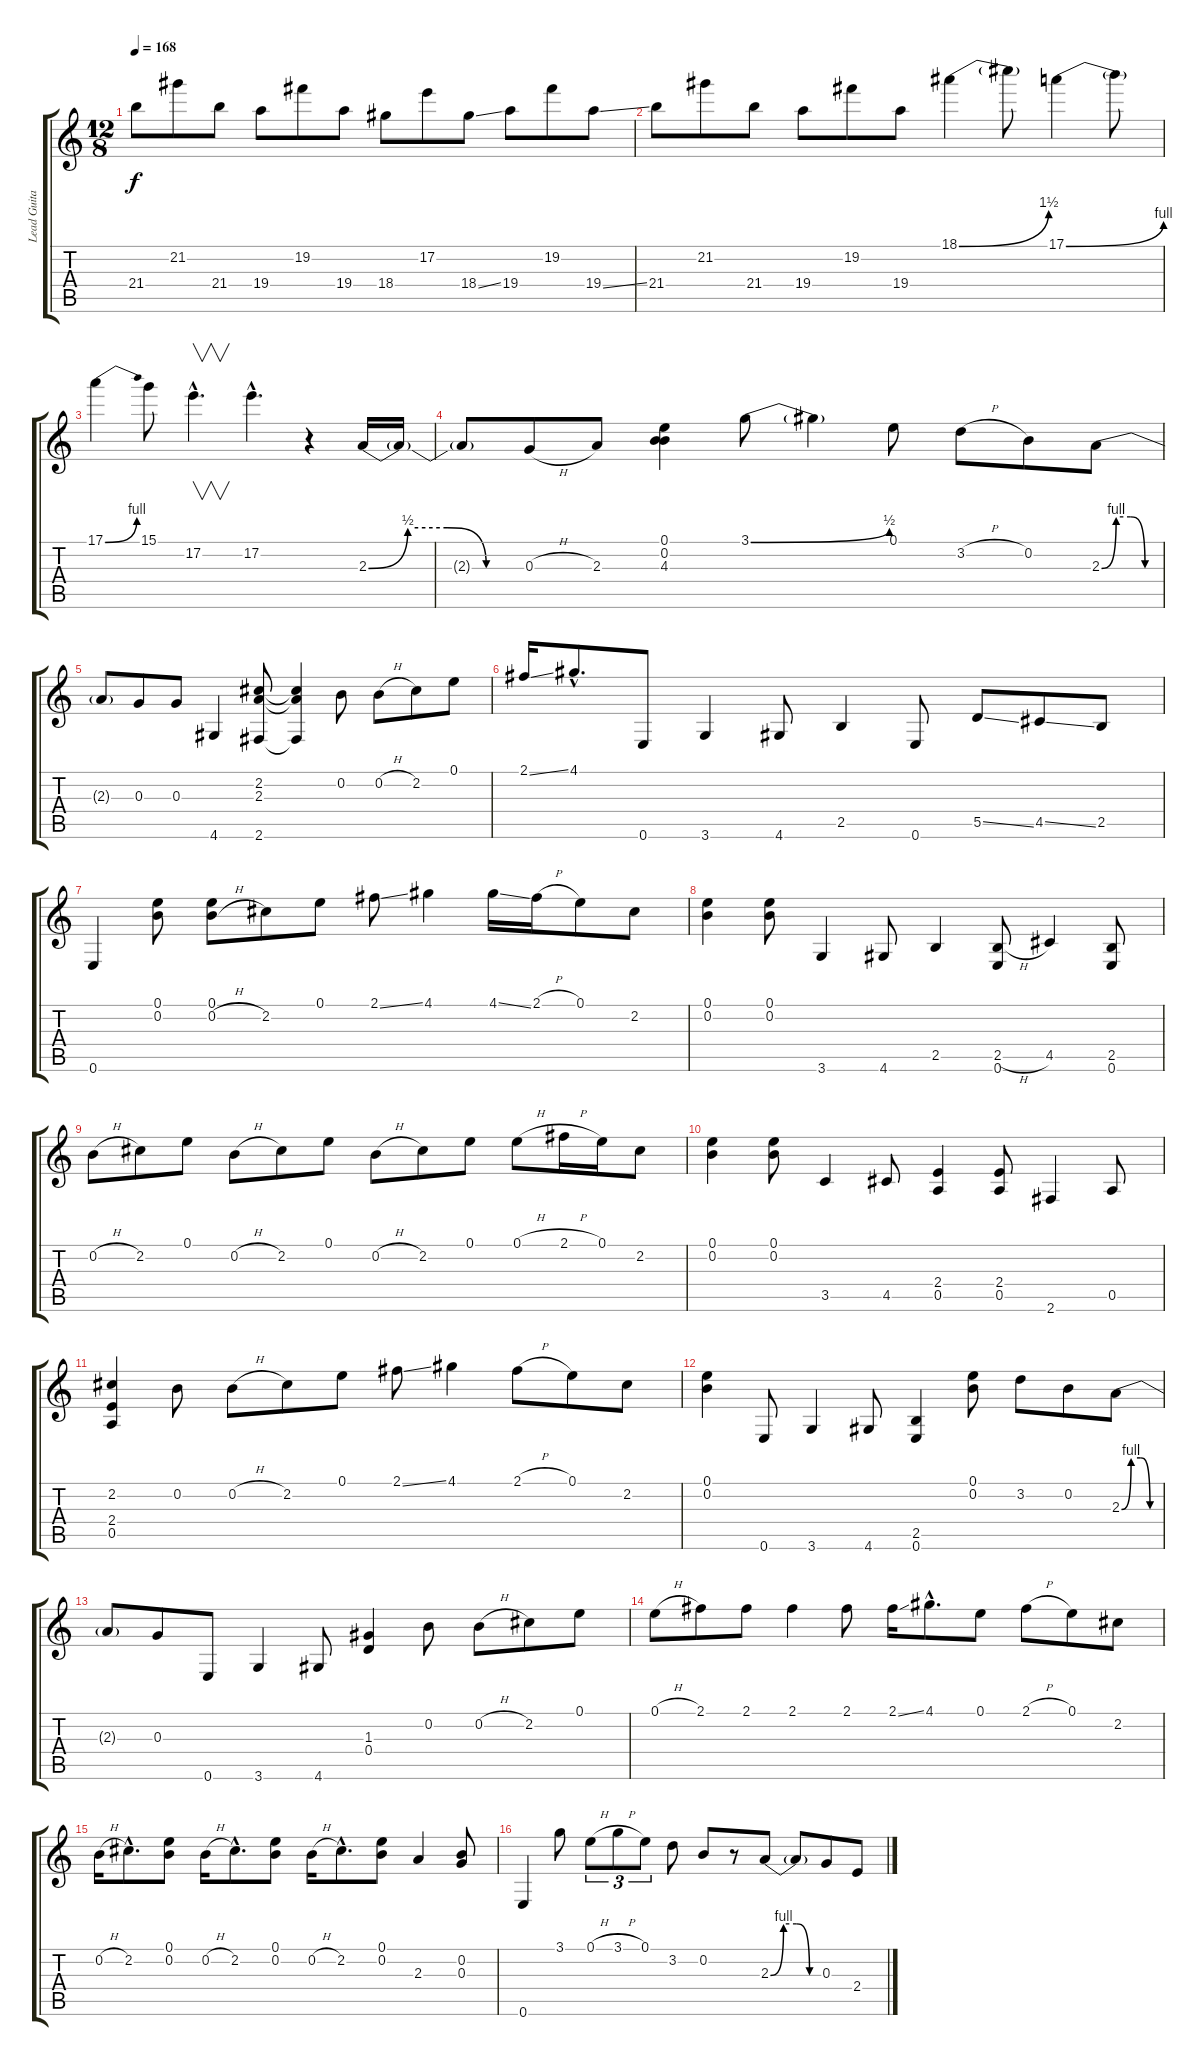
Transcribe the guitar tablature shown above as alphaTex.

\track ("Lead Guitar" "Lead Guita") {instrument overdrivenguitar}
\staff {score tabs}
\tuning (E4 B3 G3 D3 A2 E2) {hide}
\ts (12 8)
\tempo 168
\clef g2
\ks c
21.4.8{dy f} 21.2.8 21.4.8 19.4.8 19.2.8 19.4.8 18.4.8 17.2.8 18.4{ss}.8 19.4.8 19.2.8 19.4{ss}.8 |
21.4.8 21.2.8 21.4.8 19.4.8 19.2.8 19.4.8 18.1{be (bend 0 0 60 6)}.4 18.1{t}.8 17.1{be (bend 0 0 60 4)}.4 17.1{t}.8 |
17.1{be (bend 0 0 60 4)}.4 15.1.8 17.2{hac}.4{v d} 17.2{hac}.4{d} r.4 2.3{be (custom 0 0 15 2 30 2 45 0 60 0)}.16 2.3{t}.16 |
2.3{t}.8 0.3{h}.8 2.3.8 (0.1 0.2 4.3).4 3.1{be (bend 0 0 60 2)}.8 3.1{t}.4 0.1.8 3.2{h}.8 0.2.8 2.3{be (custom 0 0 15 4 30 4 45 0 60 0)}.8 |
2.3{t}.8 0.3.8 0.3.8 4.6.4 (2.2 2.3 2.6).8 (2.2{t} 2.3{t} 2.6{t}).4 0.2.8 0.2{h}.8 2.2.8 0.1.8 |
2.1{ss}.16 4.1{hac}.8{d} 0.6.8 3.6.4 4.6.8 2.5.4 0.6.8 5.5{ss}.8 4.5{ss}.8 2.5.8 |
0.6.4 (0.1 0.2).8 (0.1 0.2{h}).8 2.2.8 0.1.8 2.1{ss}.8 4.1.4 4.1{ss}.16 2.1{h}.16 0.1.8 2.2.8 |
(0.1 0.2).4 (0.1 0.2).8 3.6.4 4.6.8 2.5.4 (2.5{h} 0.6).8 4.5.4 (2.5 0.6).8 |
0.2{h}.8 2.2.8 0.1.8 0.2{h}.8 2.2.8 0.1.8 0.2{h}.8 2.2.8 0.1.8 0.1{h}.8 2.1{h}.16 0.1.16 2.2.8 |
(0.1 0.2).4 (0.1 0.2).8 3.5.4 4.5.8 (2.4 0.5).4 (2.4 0.5).8 2.6.4 0.5.8 |
(2.2 2.4 0.5).4 0.2.8 0.2{h}.8 2.2.8 0.1.8 2.1{ss}.8 4.1.4 2.1{h}.8 0.1.8 2.2.8 |
(0.1 0.2).4 0.6.8 3.6.4 4.6.8 (2.5 0.6).4 (0.1 0.2).8 3.2.8 0.2.8 2.3{be (custom 0 0 15 4 30 4 45 0 60 0)}.8 |
2.3{t}.8 0.3.8 0.6.8 3.6.4 4.6.8 (1.3 0.4).4 0.2.8 0.2{h}.8 2.2.8 0.1.8 |
0.1{h}.8 2.1.8 2.1.8 2.1.4 2.1.8 2.1{ss}.16 4.1{hac}.8{d} 0.1.8 2.1{h}.8 0.1.8 2.2.8 |
0.2{h}.16 2.2{hac}.8{d} (0.1 0.2).8 0.2{h}.16 2.2{hac}.8{d} (0.1 0.2).8 0.2{h}.16 2.2{hac}.8{d} (0.1 0.2).8 2.3.4 (0.2 0.3).8 |
0.6.4 3.1.8 0.1{h}.8{tu (3 2)} 3.1{h}.8{tu (3 2)} 0.1.8{tu (3 2)} 3.2.8 0.2.8 r.8 2.3{be (custom 0 0 15 4 30 4 45 0 60 0)}.8 2.3{t}.8 0.3.8 2.4.8
